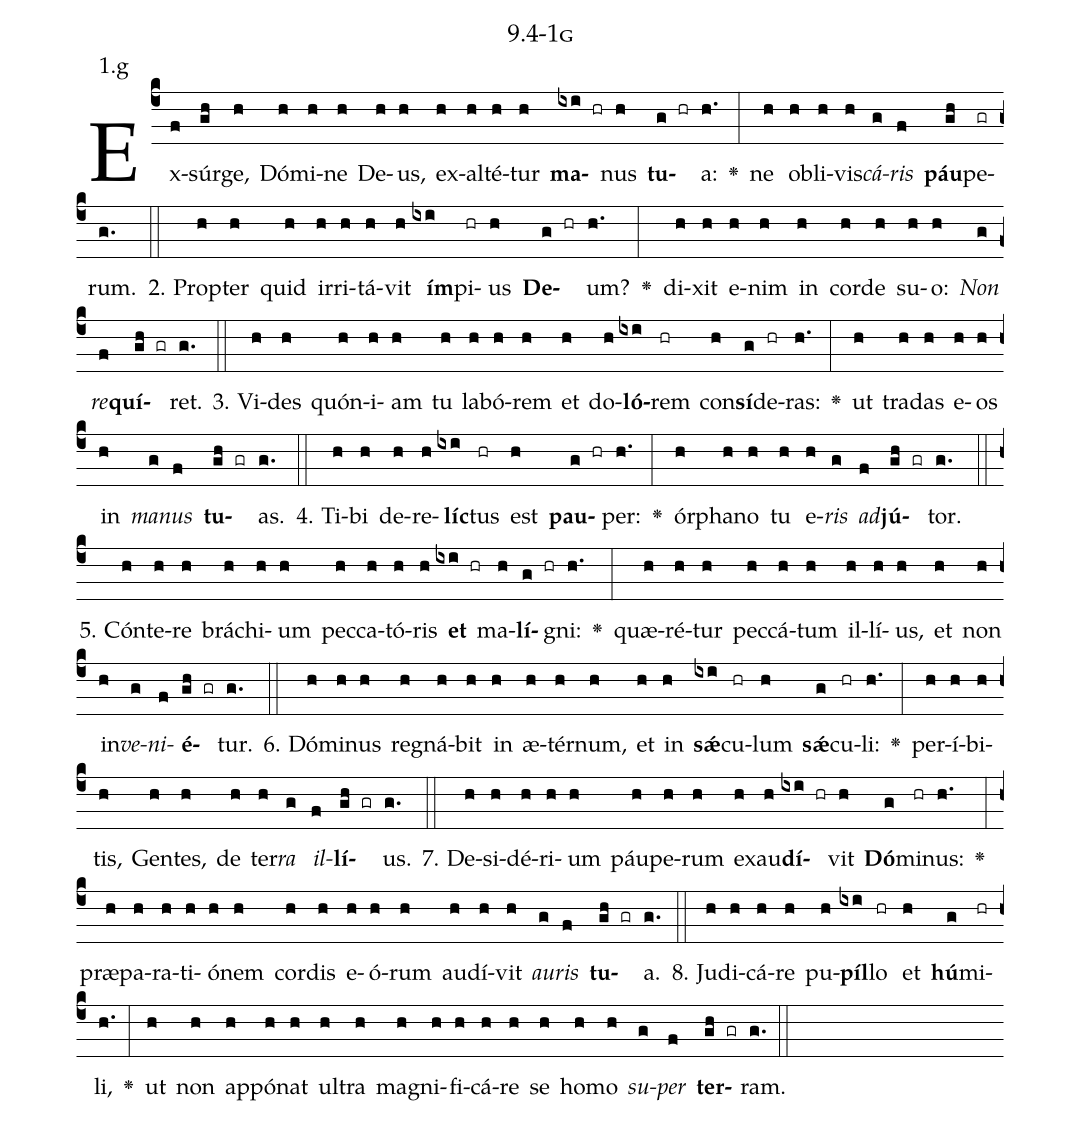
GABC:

name: 9.4-1g;
annotation: 1.g;
%%
(c4)Ex(f)súr(gh)ge,(h) Dó(h)mi(h)ne(h) De(h)us,(h) ex(h)al(h)té(h)tur(h) <b>ma</b>(ixi hr)nus(h) <b>tu</b>(g hr)a:(h.) <v>\greheightstar</v>(:) ne(h) ob(h)li(h)vis(h)<i>cá</i>(g)<i>ris</i>(f) <b>páu</b>(gh)pe(gr)rum.(g.) (::)
2. Prop(h)ter(h) quid(h) ir(h)ri(h)tá(h)vit(h) <b>ím</b>(ixi)pi(hr)us(h) <b>De</b>(g hr)um?(h.) <v>\greheightstar</v>(:) di(h)xit(h) e(h)nim(h) in(h) cor(h)de(h) su(h)o:(h) <i>Non</i>(g) <i>re</i>(f)<b>quí</b>(gh gr)ret.(g.) (::)
3. Vi(h)des(h) quón(h)i(h)am(h) tu(h) la(h)bó(h)rem(h) et(h) do(h)<b>ló</b>(ixi)rem(hr) con(h)<b>sí</b>(g)de(hr)ras:(h.) <v>\greheightstar</v>(:) ut(h) tra(h)das(h) e(h)os(h) in(h) <i>ma</i>(g)<i>nus</i>(f) <b>tu</b>(gh gr)as.(g.) (::)
4. Ti(h)bi(h) de(h)re(h)<b>líc</b>(ixi)tus(hr) est(h) <b>pau</b>(g hr)per:(h.) <v>\greheightstar</v>(:) ór(h)pha(h)no(h) tu(h) e(h)<i>ris</i>(g) <i>ad</i>(f)<b>jú</b>(gh gr)tor.(g.) (::)
5. Cón(h)te(h)re(h) brá(h)chi(h)um(h) pec(h)ca(h)tó(h)ris(h) <b>et</b>(ixi hr) ma(h)<b>lí</b>(g hr)gni:(h.) <v>\greheightstar</v>(:) quæ(h)ré(h)tur(h) pec(h)cá(h)tum(h) il(h)lí(h)us,(h) et(h) non(h) in(h)<i>ve</i>(g)<i>ni</i>(f)<b>é</b>(gh gr)tur.(g.) (::)
6. Dó(h)mi(h)nus(h) re(h)gná(h)bit(h) in(h) æ(h)tér(h)num,(h) et(h) in(h) <b>sǽ</b>(ixi)cu(hr)lum(h) <b>sǽ</b>(g)cu(hr)li:(h.) <v>\greheightstar</v>(:) per(h)í(h)bi(h)tis,(h) Gen(h)tes,(h) de(h) ter(h)<i>ra</i>(g) <i>il</i>(f)<b>lí</b>(gh gr)us.(g.) (::)
7. De(h)si(h)dé(h)ri(h)um(h) páu(h)pe(h)rum(h) ex(h)au(h)<b>dí</b>(ixi hr)vit(h) <b>Dó</b>(g)mi(hr)nus:(h.) <v>\greheightstar</v>(:) præ(h)pa(h)ra(h)ti(h)ó(h)nem(h) cor(h)dis(h) e(h)ó(h)rum(h) au(h)dí(h)vit(h) <i>au</i>(g)<i>ris</i>(f) <b>tu</b>(gh gr)a.(g.) (::)
8. Ju(h)di(h)cá(h)re(h) pu(h)<b>píl</b>(ixi)lo(hr) et(h) <b>hú</b>(g)mi(hr)li,(h.) <v>\greheightstar</v>(:) ut(h) non(h) ap(h)pó(h)nat(h) ul(h)tra(h) ma(h)gni(h)fi(h)cá(h)re(h) se(h) ho(h)mo(h) <i>su</i>(g)<i>per</i>(f) <b>ter</b>(gh gr)ram.(g.) (::)
